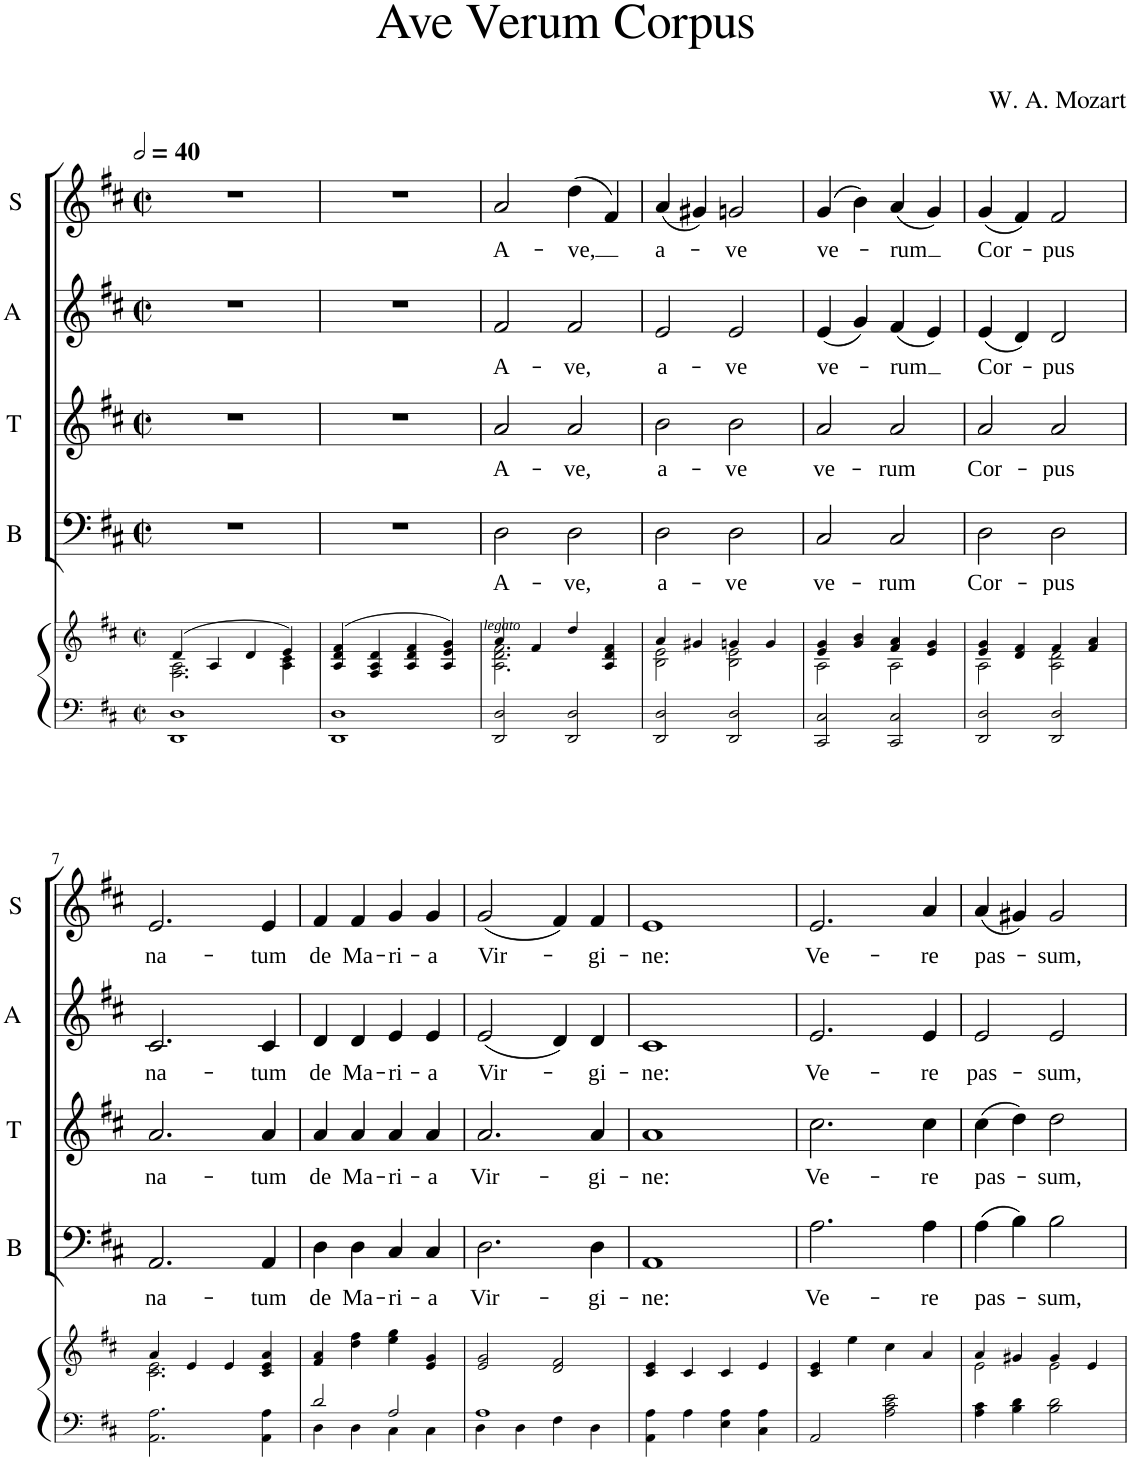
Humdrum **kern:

**kern	**kern	**dynam	**kern	**text	**kern	**text	**kern	**text	**kern	**text
*part5	*part5	*part5	*part4	*part4	*part3	*part3	*part2	*part2	*part1	*part1
*staff6	*staff5	*staff5/6	*staff4	*staff4	*staff3	*staff3	*staff2	*staff2	*staff1	*staff1
*I"Piano	*	*	*I"B	*	*I"T	*	*I"A	*	*I"S	*
*I'Pno	*	*	*I'B	*	*I'T	*	*I'A	*	*I'S	*
*stria5	*stria5	*	*	*	*	*	*	*	*	*
*clefF4	*clefG2	*	*clefF4	*	*clefG2	*	*clefG2	*	*clefG2	*
*k[f#c#]	*k[f#c#]	*	*k[f#c#]	*	*k[f#c#]	*	*k[f#c#]	*	*k[f#c#]	*
*M2/2	*M2/2	*	*M2/2	*	*M2/2	*	*M2/2	*	*M2/2	*
*met(c|)	*met(c|)	*	*met(c|)	*	*met(c|)	*	*met(c|)	*	*met(c|)	*
*MM80	*MM80	*	*MM80	*	*MM80	*	*MM80	*	*MM80	*
=1	=1	=1	=1	=1	=1	=1	=1	=1	=1	=1
*	*^	*	*	*	*	*	*	*	*	*
1DD 1D	(>4d/	2.F#\ 2.A\	.	1r	.	1r	.	1r	.	1r	.
.	4A/	.	.	.	.	.	.	.	.	.	.
.	4d/	.	.	.	.	.	.	.	.	.	.
.	4e/)	4A\ 4c#\	.	.	.	.	.	.	.	.	.
*	*v	*v	*	*	*	*	*	*	*	*	*
=2	=2	=2	=2	=2	=2	=2	=2	=2	=2	=2
1DD 1D	(>4A/ 4d/ 4f#/	.	1r	.	1r	.	1r	.	1r	.
.	4F#/ 4A/ 4d/	.	.	.	.	.	.	.	.	.
.	4A/ 4d/ 4f#/	.	.	.	.	.	.	.	.	.
.	4A/ 4e/ 4g/)	.	.	.	.	.	.	.	.	.
=3	=3	=3	=3	=3	=3	=3	=3	=3	=3	=3
*	*^	*	*	*	*	*	*	*	*	*
!	!	!	!LO:DY:a	!	!LO:LY:b	!	!LO:LY:b	!	!LO:LY:b	!	!LO:LY:b
2DD/ 2D/	4a/	2.A\ 2.d\ 2.f#\	other-dynamics	2D\	A-	2a/	A-	2f#/	A-	2a/	A-
.	4f#/	.	.	.	.	.	.	.	.	.	.
!	!	!	!	!	!LO:LY:b	!	!LO:LY:b	!	!LO:LY:b	!	!LO:LY:b
2DD/ 2D/	4dd/	.	.	2D\	-ve,	2a/	-ve,	2f#/	-ve,	(4dd\	-ve,
.	4A/ 4d/ 4f#/	4ryy	.	.	.	.	.	.	.	4f#/)	.
=4	=4	=4	=4	=4	=4	=4	=4	=4	=4	=4	=4
!	!	!	!	!	!LO:LY:b	!	!LO:LY:b	!	!LO:LY:b	!	!LO:LY:b
2DD/ 2D/	4a/	2B\ 2e\	.	2D\	a-	2b\	a-	2e/	a-	(4a/	a-
.	4g#X/	.	.	.	.	.	.	.	.	4g#X/)	.
!	!	!	!	!	!LO:LY:b	!	!LO:LY:b	!	!LO:LY:b	!	!LO:LY:b
2DD/ 2D/	4gn/	2B\ 2e\	.	2D\	-ve	2b\	-ve	2e/	-ve	2gn/	-ve
.	4g/	.	.	.	.	.	.	.	.	.	.
=5	=5	=5	=5	=5	=5	=5	=5	=5	=5	=5	=5
!	!	!	!	!	!LO:LY:b	!	!LO:LY:b	!	!LO:LY:b	!	!LO:LY:b
2CC#/ 2C#/	4e/ 4g/	2A\	.	2C#/	ve-	2a/	ve-	(4e/	ve-	(4g/	ve-
.	4g/ 4b/	.	.	.	.	.	.	4g/)	.	4b\)	.
!	!	!	!	!	!LO:LY:b	!	!LO:LY:b	!	!LO:LY:b	!	!LO:LY:b
2CC#/ 2C#/	4f#/ 4a/	2A\	.	2C#/	-rum	2a/	-rum	(4f#/	-rum	(4a/	-rum
.	4e/ 4g/	.	.	.	.	.	.	4e/)	.	4g/)	.
=6	=6	=6	=6	=6	=6	=6	=6	=6	=6	=6	=6
!	!	!	!	!	!LO:LY:b	!	!LO:LY:b	!	!LO:LY:b	!	!LO:LY:b
2DD/ 2D/	4e/ 4g/	2A\	.	2D\	Cor-	2a/	Cor-	(4e/	Cor-	(4g/	Cor-
.	4d/ 4f#/	.	.	.	.	.	.	4d/)	.	4f#/)	.
!	!	!	!	!	!LO:LY:b	!	!LO:LY:b	!	!LO:LY:b	!	!LO:LY:b
2DD/ 2D/	4f#/	2A\ 2d\	.	2D\	-pus	2a/	-pus	2d/	-pus	2f#/	-pus
.	4f#/ 4a/	.	.	.	.	.	.	.	.	.	.
!!LO:LB:g=z
=7	=7	=7	=7	=7	=7	=7	=7	=7	=7	=7	=7
!	!	!	!	!	!LO:LY:b	!	!LO:LY:b	!	!LO:LY:b	!	!LO:LY:b
2.AA\ 2.A\	4a/	2.c#\ 2.e\	.	2.AA/	na-	2.a/	na-	2.c#/	na-	2.e/	na-
.	4e/	.	.	.	.	.	.	.	.	.	.
.	4e/	.	.	.	.	.	.	.	.	.	.
!	!	!	!	!	!LO:LY:b	!	!LO:LY:b	!	!LO:LY:b	!	!LO:LY:b
4AA\ 4A\	4c#/ 4e/ 4a/	4ryy	.	4AA/	-tum	4a/	-tum	4c#/	-tum	4e/	-tum
=8	=8	=8	=8	=8	=8	=8	=8	=8	=8	=8	=8
*^	*	*	*	*	*	*	*	*	*	*	*
!	!	!	!	!	!	!LO:LY:b	!	!LO:LY:b	!	!LO:LY:b	!	!LO:LY:b
*	*	*v	*v	*	*	*	*	*	*	*	*	*
4D\	2d/	4f#/ 4a/	.	4D\	de	4a/	de	4d/	de	4f#/	de
!	!	!	!	!	!LO:LY:b	!	!LO:LY:b	!	!LO:LY:b	!	!LO:LY:b
4D\	.	4dd\ 4ff#\	.	4D\	Ma-	4a/	Ma-	4d/	Ma-	4f#/	Ma-
!	!	!	!	!	!LO:LY:b	!	!LO:LY:b	!	!LO:LY:b	!	!LO:LY:b
4C#\	2A/	4ee\ 4gg\	.	4C#/	-ri-	4a/	-ri-	4e/	-ri-	4g/	-ri-
!	!	!	!	!	!LO:LY:b	!	!LO:LY:b	!	!LO:LY:b	!	!LO:LY:b
4C#\	.	4e/ 4g/	.	4C#/	-a	4a/	-a	4e/	-a	4g/	-a
=9	=9	=9	=9	=9	=9	=9	=9	=9	=9	=9	=9
!	!	!	!	!	!LO:LY:b	!	!LO:LY:b	!	!LO:LY:b	!	!LO:LY:b
4D\	1A	2e/ 2g/	.	2.D\	Vir-	2.a/	Vir-	(2e/	Vir-	(2g/	Vir-
4D\	.	.	.	.	.	.	.	.	.	.	.
4F#\	.	2d/ 2f#/	.	.	.	.	.	4d/)	.	4f#/)	.
!	!	!	!	!	!LO:LY:b	!	!LO:LY:b	!	!LO:LY:b	!	!LO:LY:b
4D\	.	.	.	4D\	-gi-	4a/	-gi-	4d/	-gi-	4f#/	-gi-
*v	*v	*	*	*	*	*	*	*	*	*	*
=10	=10	=10	=10	=10	=10	=10	=10	=10	=10	=10
!	!	!	!	!LO:LY:b	!	!LO:LY:b	!	!LO:LY:b	!	!LO:LY:b
4AA\ 4A\	4c#/ 4e/	.	1AA	-ne:	1a	-ne:	1c#	-ne:	1e	-ne:
4A\	4c#/	.	.	.	.	.	.	.	.	.
4E\ 4A\	4c#/	.	.	.	.	.	.	.	.	.
4C#\ 4A\	4e/	.	.	.	.	.	.	.	.	.
=11	=11	=11	=11	=11	=11	=11	=11	=11	=11	=11
!	!	!	!	!LO:LY:b	!	!LO:LY:b	!	!LO:LY:b	!	!LO:LY:b
2AA/	4c#/ 4e/	.	2.A\	Ve-	2.cc#\	Ve-	2.e/	Ve-	2.e/	Ve-
.	4ee\	.	.	.	.	.	.	.	.	.
2A\ 2c#\ 2e\	4cc#\	.	.	.	.	.	.	.	.	.
!	!	!	!	!LO:LY:b	!	!LO:LY:b	!	!LO:LY:b	!	!LO:LY:b
.	4a/	.	4A\	-re	4cc#\	-re	4e/	-re	4a/	-re
=12	=12	=12	=12	=12	=12	=12	=12	=12	=12	=12
*	*^	*	*	*	*	*	*	*	*	*
!	!	!	!	!	!LO:LY:b	!	!LO:LY:b	!	!LO:LY:b	!	!LO:LY:b
4A\ 4c#\	4a/	2e\	.	(4A\	pas-	(4cc#\	pas-	2e/	pas-	(4a/	pas-
4B\ 4d\	4g#X/	.	.	4B\)	.	4dd\)	.	.	.	4g#X/)	.
!	!	!	!	!	!LO:LY:b	!	!LO:LY:b	!	!LO:LY:b	!	!LO:LY:b
2B\ 2d\	4g#/	2e\	.	2B\	-sum,	2dd\	-sum,	2e/	sum,	2g#/	-sum,
.	4e/	.	.	.	.	.	.	.	.	.	.
*	*v	*v	*	*	*	*	*	*	*	*	*
=	=	=	=	=	=	=	=	=	=	=
*-	*-	*-	*-	*-	*-	*-	*-	*-	*-	*-
